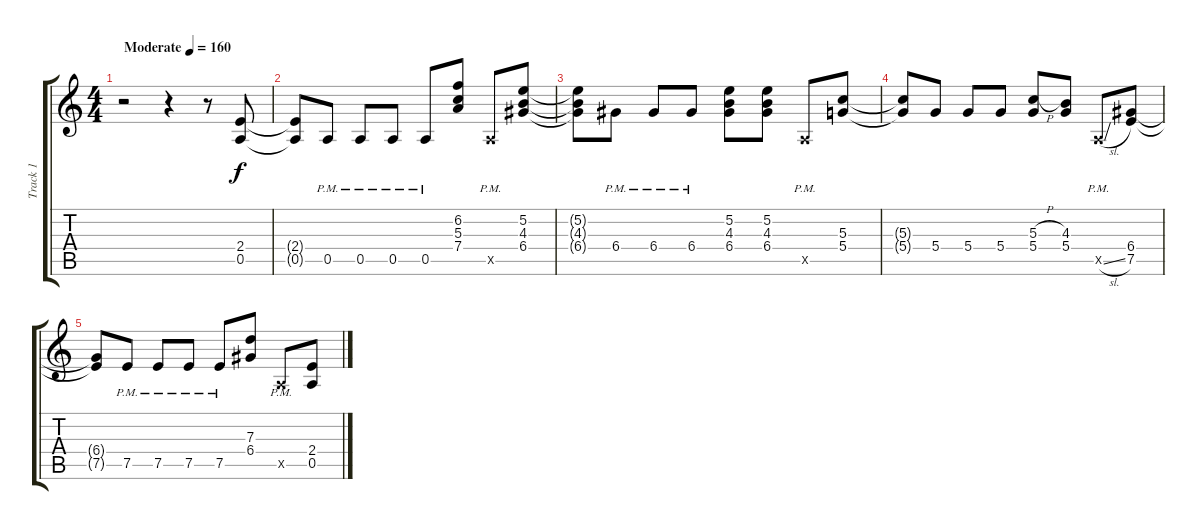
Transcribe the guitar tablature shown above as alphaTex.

\track ("Track 1" "Track 1") {instrument distortionguitar}
\staff {score tabs}
\tuning (E4 B3 G3 D3 A2 E2) {hide}
\ts (4 4)
\tempo (160 "Moderate")
\clef g2
\ks c
r.2{dy f instrument distortionguitar} r.4 r.8 (2.4 0.5).8 |
(2.4{t} 0.5{t}).8 0.5{pm}.8 0.5{pm}.8 0.5{pm}.8 0.5{pm}.8 (6.2 5.3 7.4).8 0.5{pm x}.8 (5.2 4.3 6.4).8 |
(5.2{t} 4.3{t} 6.4{t}).8 6.4{pm}.8 6.4{pm}.8 6.4{pm}.8 (5.2 4.3 6.4).8 (5.2 4.3 6.4).8 0.5{pm x}.8 (5.3 5.4).8 |
(5.3{t} 5.4{t}).8 5.4.8 5.4.8 5.4.8 (5.3{h} 5.4).8 (4.3 5.4).8 0.5{sl pm x}.8 (6.4 7.5).8 |
(6.4{t} 7.5{t}).8 7.5{pm}.8 7.5{pm}.8 7.5{pm}.8 7.5{pm}.8 (7.3 6.4).8 0.5{pm x}.8 (2.4 0.5).8
